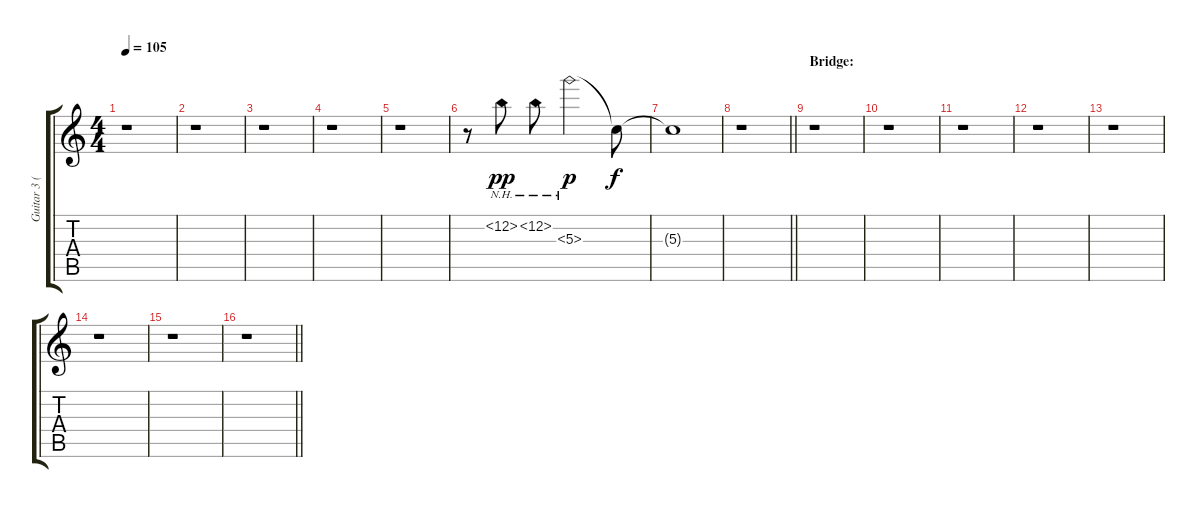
\track ("Guitar 3 (Electric)" "Guitar 3 (") {instrument distortionguitar}
\staff {score tabs}
\tuning (E4 B3 G3 D3 A2 E2) {hide}
\ts (4 4)
\tempo 105
\clef g2
\ks c
r.1{dy f} |
r.1 |
r.1 |
r.1 |
r.1 |
r.8{volume 14} 12.2{nh}.8{dy pp} 13.2{nh}.8 5.3{nh}.2{dy p} 5.3{t}.8{dy f} |
5.3{t}.1 |
\barLineRight lightlight
r.1{volume 10} |
\section ("" "Bridge:")
r.1 |
r.1 |
r.1 |
r.1 |
r.1 |
r.1 |
r.1 |
\barLineRight lightlight
r.1
